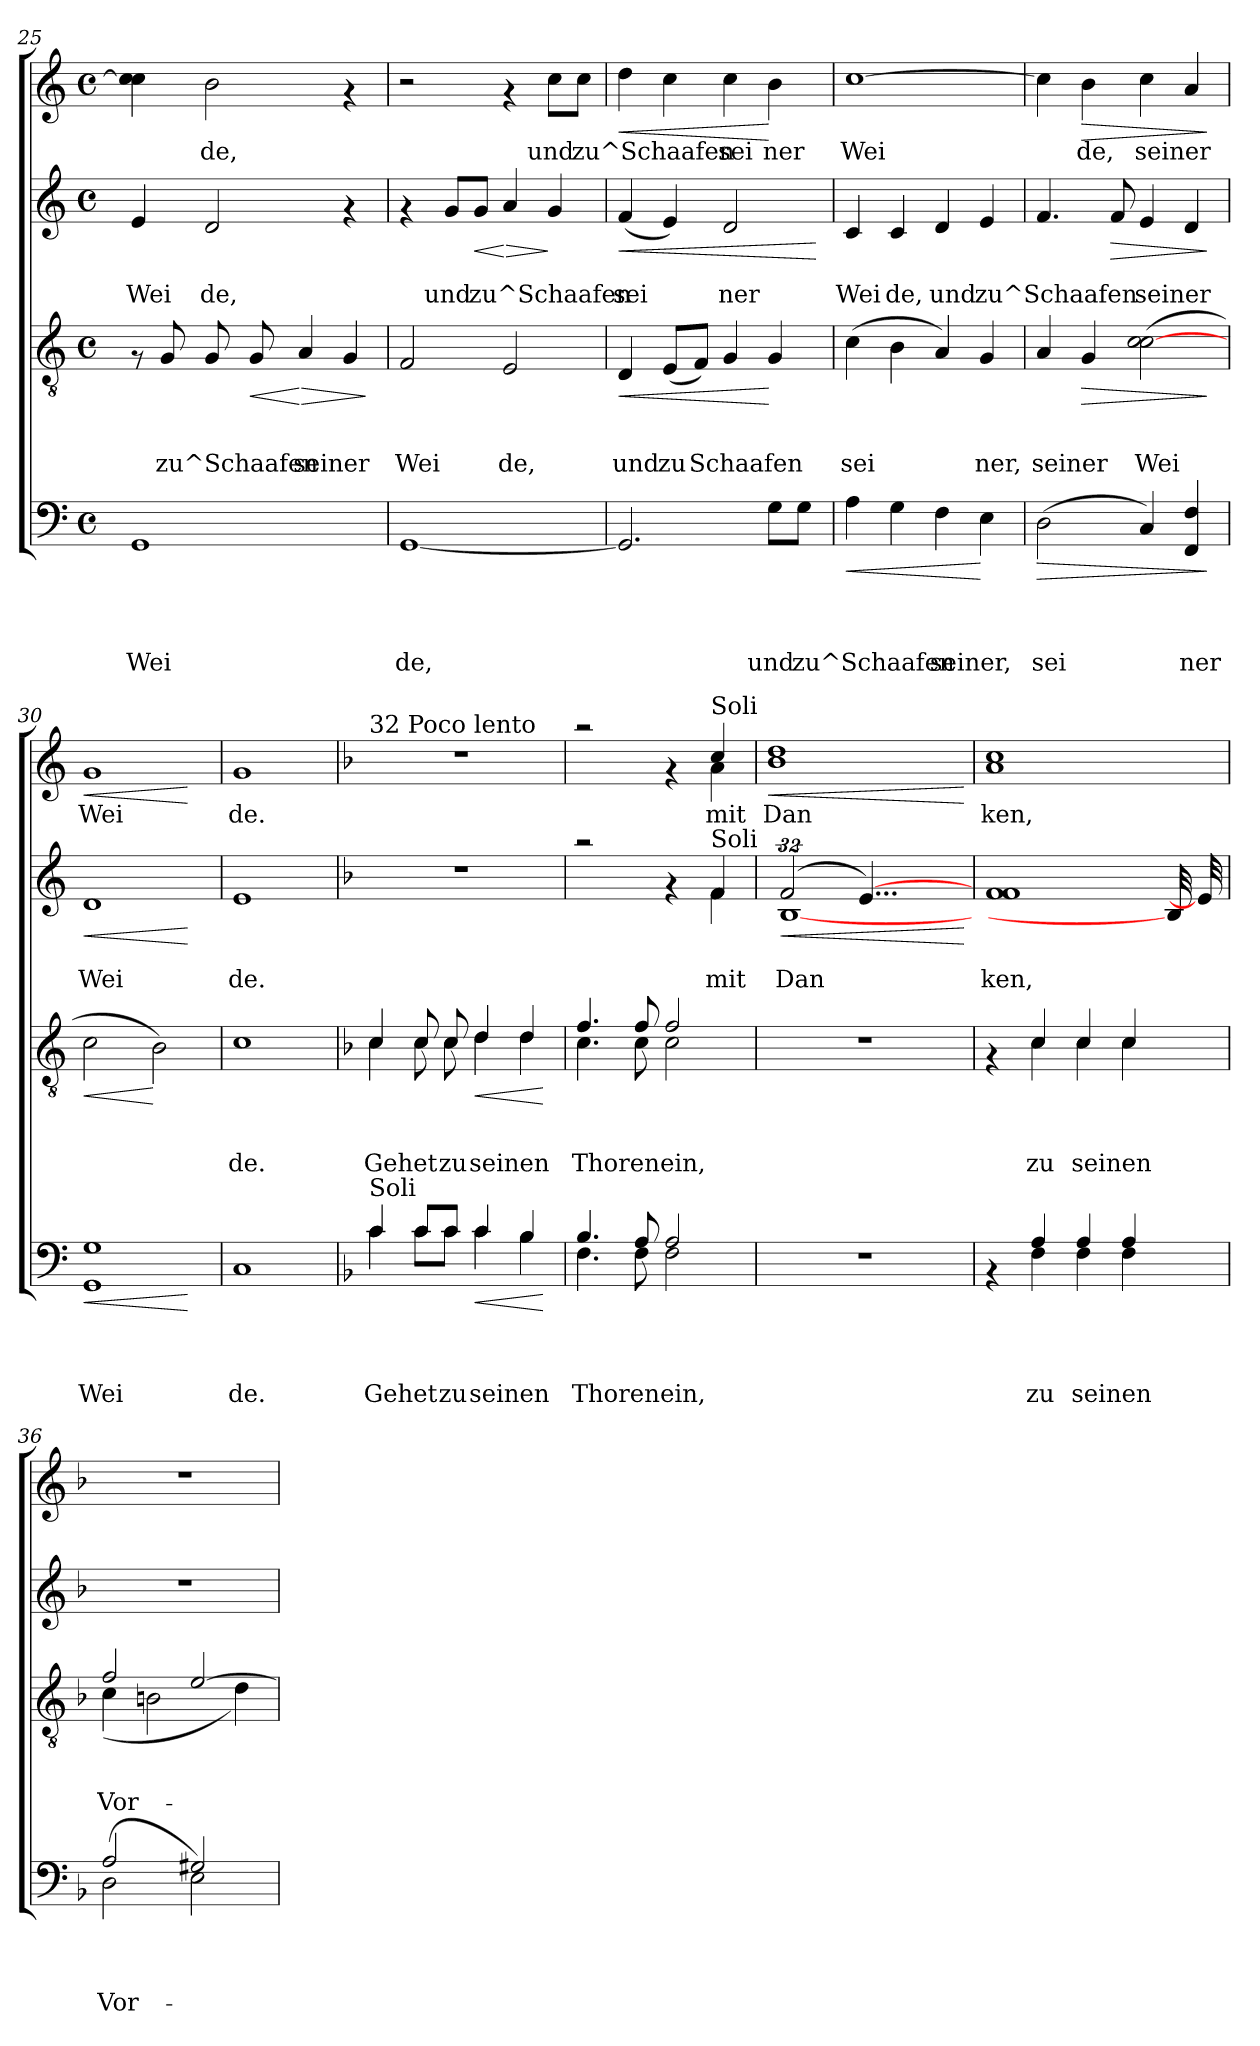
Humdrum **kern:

**kern	**text	**text	**text	**text	**dynam	**kern	**text	**text	**text	**dynam	**kern	**text	**text	**dynam	**kern	**text	**dynam
*part4	*part4	*part4	*part4	*part4	*part4	*part3	*part3	*part3	*part3	*part3	*part2	*part2	*part2	*part2	*part1	*part1	*part1
*staff4	*staff4	*staff4	*staff4	*staff4	*staff4	*staff3	*staff3	*staff3	*staff3	*staff3	*staff2	*staff2	*staff2	*staff2	*staff1	*staff1	*staff1
!!LO:PB:g=z
*clefF4	*	*	*	*	*	*clefGv2	*	*	*	*	*clefG2	*	*	*	*clefG2	*	*
*k[]	*	*	*	*	*	*k[]	*	*	*	*	*k[]	*	*	*	*k[]	*	*
*C:	*	*	*	*	*	*C:	*	*	*	*	*C:	*	*	*	*C:	*	*
*M4/4	*	*	*	*	*	*M4/4	*	*	*	*	*M4/4	*	*	*	*M4/4	*	*
*met(c)	*	*	*	*	*	*met(c)	*	*	*	*	*met(c)	*	*	*	*met(c)	*	*
=25	=25	=25	=25	=25	=25	=25	=25	=25	=25	=25	=25	=25	=25	=25	=25	=25	=25
!	!	!	!	!LO:LY:b	!	!	!	!	!	!	!	!	!LO:LY:b	!	!	!	!
1GG	.	.	.	Wei	.	8rF	.	.	.	.	4e/	.	Wei	.	4cc\] 4cc\	.	.
!	!	!	!	!	!	!	!	!	!LO:LY:b	!	!	!	!	!	!	!	!
.	.	.	.	.	.	8G/	.	.	zu^Schaafen	.	.	.	.	.	.	.	.
!	!	!	!	!	!	!	!	!	!	!	!	!	!LO:LY:b	!	!	!LO:LY:b	!
.	.	.	.	.	.	8G/	.	.	.	.	2d/	.	de,	.	2b\	-de,	.
!	!	!	!	!	!	!	!	!	!	!LO:HP:b	!	!	!	!	!	!	!
.	.	.	.	.	.	8G/	.	.	.	<	.	.	.	.	.	.	.
!	!	!	!	!	!	!	!	!	!LO:LY:b	!LO:HP:n=1:b	!	!	!	!	!	!	!
.	.	.	.	.	.	4A/	.	.	seiner	[ >	.	.	.	.	.	.	.
.	.	.	.	.	.	4G/	.	.	.	.	4rf	.	.	.	4rf	.	.
.	.	.	.	.	.	.	.	.	.	]	.	.	.	.	.	.	.
=26	=26	=26	=26	=26	=26	=26	=26	=26	=26	=26	=26	=26	=26	=26	=26	=26	=26
!	!	!	!	!LO:LY:b	!	!	!	!	!LO:LY:b	!	!	!	!	!	!	!	!
[<1GG	.	.	.	de,	.	2F/	.	.	Wei	.	4rf	.	.	.	2r	.	.
!	!	!	!	!	!	!	!	!	!	!	!	!	!LO:LY:b	!	!	!	!
.	.	.	.	.	.	.	.	.	.	.	8g/L	.	und	.	.	.	.
!	!	!	!	!	!	!	!	!	!	!	!	!	!LO:LY:b	!LO:HP:b	!	!	!
.	.	.	.	.	.	.	.	.	.	.	8g/J	.	zu^Schaafen	<	.	.	.
!	!	!	!	!	!	!	!	!	!LO:LY:b	!	!	!	!	!LO:HP:n=1:b	!	!	!
.	.	.	.	.	.	2E/	.	.	de,	.	4a/	.	.	[ >	4rf	.	.
!	!	!	!	!	!	!	!	!	!	!	!	!	!	!	!	!LO:LY:b	!
.	.	.	.	.	.	.	.	.	.	.	4g/	.	.	]	8cc\L	und	.
!	!	!	!	!	!	!	!	!	!	!	!	!	!	!	!	!LO:LY:b	!
.	.	.	.	.	.	.	.	.	.	.	.	.	.	.	8cc\J	zu^Schaafen	.
=27	=27	=27	=27	=27	=27	=27	=27	=27	=27	=27	=27	=27	=27	=27	=27	=27	=27
!	!	!	!	!	!	!	!	!	!LO:LY:b	!LO:HP:b	!	!	!LO:LY:b	!LO:HP:b	!	!	!LO:HP:b
2.GG/]	.	.	.	.	.	4D/	.	.	und	<	(<4f/	.	sei	<	4dd\	.	<
!	!	!	!	!	!	!	!	!	!LO:LY:b	!	!	!	!	!	!	!	!
.	.	.	.	.	.	(<8E/L	.	.	zu	.	4e/)	.	.	.	4cc\	.	.
!	!	!	!	!	!	!	!	!	!LO:LY:b	!	!	!	!	!	!	!	!
.	.	.	.	.	.	8F/J)	.	.	Schaafen	.	.	.	.	.	.	.	.
!	!	!	!	!	!	!	!	!	!	!	!	!	!LO:LY:b	!	!	!LO:LY:b	!
.	.	.	.	.	.	4G/	.	.	.	.	2d/	.	ner	.	4cc\	sei	.
!	!	!	!	!LO:LY:b	!	!	!	!	!	!	!	!	!	!	!	!LO:LY:b	!
8G\L	.	.	.	und	.	4G/	.	.	.	[	.	.	.	.	4b\	ner	[
!	!	!	!	!LO:LY:b	!	!	!	!	!	!	!	!	!	!	!	!	!
8G\J	.	.	.	zu^Schaafen	.	.	.	.	.	.	.	.	.	.	.	.	.
.	.	.	.	.	.	.	.	.	.	.	.	.	.	[	.	.	.
=28	=28	=28	=28	=28	=28	=28	=28	=28	=28	=28	=28	=28	=28	=28	=28	=28	=28
!	!	!	!	!	!LO:HP:b	!	!	!	!LO:LY:b	!	!	!	!LO:LY:b	!	!	!LO:LY:b	!
4A\	.	.	.	.	<	(>4c\	.	.	sei	.	4c/	.	Wei	.	[>1cc	Wei	.
!	!	!	!	!	!	!	!	!	!	!	!	!	!LO:LY:b	!	!	!	!
4G\	.	.	.	.	.	4B\	.	.	.	.	4c/	.	de,	.	.	.	.
!	!	!	!	!LO:LY:b	!	!	!	!	!	!	!	!	!LO:LY:b	!	!	!	!
4F\	.	.	.	seiner,	.	4A/)	.	.	.	.	4d/	.	und	.	.	.	.
!	!	!	!	!	!	!	!	!	!LO:LY:b	!	!	!	!LO:LY:b	!	!	!	!
4E\	.	.	.	.	[	4G/	.	.	ner,	.	4e/	.	zu^Schaafen	.	.	.	.
=29	=29	=29	=29	=29	=29	=29	=29	=29	=29	=29	=29	=29	=29	=29	=29	=29	=29
!	!	!	!	!LO:LY:b	!LO:HP:b	!	!	!	!LO:LY:b	!	!	!	!	!	!	!	!
(>2D\	.	.	.	sei	>	4A/	.	.	seiner	.	4.f/	.	.	.	4cc\]	.	.
!	!	!	!	!	!	!	!	!	!	!LO:HP:b	!	!	!	!	!	!LO:LY:b	!LO:HP:b
.	.	.	.	.	.	4G/	.	.	.	>	.	.	.	.	4b\	de,	>
!	!	!	!	!	!	!	!	!	!	!	!	!	!	!LO:HP:b	!	!	!
.	.	.	.	.	.	.	.	.	.	.	8f/	.	.	>	.	.	.
!	!	!	!	!	!	!	!	!	!LO:LY:b	!	!	!	!LO:LY:b	!	!	!LO:LY:b	!
4C/)	.	.	.	.	.	(>2c\ [>2c\	.	.	Wei	.	4e/	.	seiner	.	4cc\	seiner	.
!	!	!	!	!LO:LY:b	!	!	!	!	!	!	!	!	!	!	!	!	!
4FF/ 4F/	.	.	.	ner	.	.	.	.	.	.	4d/	.	.	.	4a/	.	.
.	.	.	.	.	]	.	.	.	.	]	.	.	.	]	.	.	]
=30	=30	=30	=30	=30	=30	=30	=30	=30	=30	=30	=30	=30	=30	=30	=30	=30	=30
!	!	!	!	!LO:LY:b	!LO:HP:b	!	!	!	!	!LO:HP:b	!	!	!LO:LY:b	!LO:HP:b	!	!LO:LY:b	!LO:HP:b
1GG 1G	.	.	.	Wei	<	2c\	.	.	.	<	1d	.	Wei	<	1g	Wei	<
.	.	.	.	.	.	2B\)	.	.	.	[	.	.	.	.	.	.	.
.	.	.	.	.	[	.	.	.	.	.	.	.	.	[	.	.	[
=31	=31	=31	=31	=31	=31	=31	=31	=31	=31	=31	=31	=31	=31	=31	=31	=31	=31
!	!	!	!	!LO:LY:b	!	!	!	!	!LO:LY:b	!	!	!	!LO:LY:b	!	!	!LO:LY:b	!
1C	.	.	.	de.	.	1c	.	.	de.	.	1e	.	de.	.	1g	de.	.
!!LO:LB:g=z
=32	=32	=32	=32	=32	=32	=32	=32	=32	=32	=32	=32	=32	=32	=32	=32	=32	=32
*k[b-]	*	*	*	*	*	*k[b-]	*	*	*	*	*k[b-]	*	*	*	*k[b-]	*	*
*F:	*	*	*	*	*	*F:	*	*	*	*	*F:	*	*	*	*F:	*	*
*^	*	*	*	*	*	*	*	*	*	*	*	*	*	*	*	*	*
!	!	!	!	!	!	!	!	!	!	!	!	!	!	!	!	!LO:TX:a:t=32 Poco lento	!	!
!	!	!	!	!	!	!	!LO:TX:a:t=Soli	!	!	!	!	!	!	!	!	!	!	!
!LO:TX:a:t=Soli	!	!	!	!	!	!	!	!	!	!	!	!	!	!	!	!	!	!
!	!	!	!	!	!LO:LY:b	!	!	!	!	!LO:LY:b	!	!	!	!	!	!	!	!
*	*	*	*	*	*	*	*^	*	*	*	*	*	*	*	*	*	*	*
4c/	4c\	.	.	.	Gehet	.	4c/	4c\	.	.	Gehet	.	1r	.	.	.	1r	.	.
8c/L	8c\L	.	.	.	.	.	8c/	8c\	.	.	.	.	.	.	.	.	.	.	.
!	!	!	!	!	!LO:LY:b	!	!	!	!	!	!LO:LY:b	!	!	!	!	!	!	!	!
8c/J	8c\J	.	.	.	zu	.	8c/	8c\	.	.	zu	.	.	.	.	.	.	.	.
!	!	!	!	!	!LO:LY:b	!LO:HP:b	!	!	!	!	!LO:LY:b	!LO:HP:b	!	!	!	!	!	!	!
4c/	4c\	.	.	.	seinen	<	4d/	4d\	.	.	seinen	<	.	.	.	.	.	.	.
4B-/	4B-\	.	.	.	.	.	4d/	4d\	.	.	.	.	.	.	.	.	.	.	.
*v	*v	*	*	*	*	*	*	*	*	*	*	*	*	*	*	*	*	*	*
*	*	*	*	*	*	*v	*v	*	*	*	*	*	*	*	*	*	*	*
.	.	.	.	.	[	.	.	.	.	[	.	.	.	.	.	.	.
=33	=33	=33	=33	=33	=33	=33	=33	=33	=33	=33	=33	=33	=33	=33	=33	=33	=33
*^	*	*	*	*	*	*	*	*	*	*	*	*	*	*	*	*	*
!	!	!	!	!	!LO:LY:b	!	!	!	!	!LO:LY:b	!	!	!	!	!	!	!	!
*	*	*	*	*	*	*	*^	*	*	*	*	*^	*	*	*	*^	*	*
4.B-/	4.F\	.	.	.	Thoren	.	4.f/	4.c\	.	.	Thoren	.	2raa	2.ryy	.	.	.	2raa	2.ryy	.	.
8A/	8F\	.	.	.	.	.	8f/	8c\	.	.	.	.	.	.	.	.	.	.	.	.	.
!	!	!	!	!	!LO:LY:b	!	!	!	!	!	!LO:LY:b	!	!	!	!	!	!	!	!	!	!
2A/	2F\	.	.	.	ein,	.	2c\	2f/	.	.	ein,	.	4rf	.	.	.	.	4rf	.	.	.
!	!	!	!	!	!	!	!	!	!	!	!	!	!	!	!	!	!	!LO:TX:a:t=Soli	!	!	!
!	!	!	!	!	!	!	!	!	!	!	!	!	!LO:TX:a:t=Soli	!	!	!	!	!	!	!	!
!	!	!	!	!	!	!	!	!	!	!	!	!	!	!	!	!LO:LY:b	!	!	!	!LO:LY:b	!
.	.	.	.	.	.	.	.	.	.	.	.	.	4f/	4f\	.	mit	.	4cc/	4a\	mit	.
*v	*v	*	*	*	*	*	*	*	*	*	*	*	*	*	*	*	*	*	*	*	*
*	*	*	*	*	*	*v	*v	*	*	*	*	*	*	*	*	*	*	*	*	*
=34	=34	=34	=34	=34	=34	=34	=34	=34	=34	=34	=34	=34	=34	=34	=34	=34	=34	=34	=34
*	*	*	*	*	*	*	*	*	*	*	*	*^	*	*	*	*	*	*	*
!	!	!	!	!	!	!	!	!	!	!	!	!	!	!	!	!	!	!	!LO:LY:b	!LO:HP:b
!	!	!	!	!	!	!	!	!	!	!	!	!	!	!	!	!	!	!	!	!LO:HP:n=1:b
*	*	*	*	*	*	*	*	*	*	*	*	*	*	*	*	*	*v	*v	*	*
1r	.	.	.	.	.	1r	.	.	.	.	2ryy	32ryy	32ryy	.	.	.	1b- 1dd	Dan	< >
!	!	!	!	!	!	!	!	!	!	!	!	!	!	!	!LO:LY:b	!LO:HP:b	!	!	!
!	!	!	!	!	!	!	!	!	!	!	!	!	!	!	!	!LO:HP:n=1:b	!	!	!
.	.	.	.	.	.	.	.	.	.	.	.	[32%31B-	(2f/	.	Dan	< >	.	.	.
.	.	.	.	.	.	.	.	.	.	.	16ryy	.	.	.	.	.	.	.	.
.	.	.	.	.	.	.	.	.	.	.	.	.	[4...e/)	.	.	.	.	.	.
.	.	.	.	.	.	.	.	.	.	.	16ryy	.	.	.	.	.	.	.	.
.	.	.	.	.	.	.	.	.	.	.	4ryy	.	.	.	.	.	.	.	.
.	.	.	.	.	.	.	.	.	.	.	16.ryy	.	.	.	.	.	.	.	.
.	.	.	.	.	.	.	.	.	.	.	32ryy	.	.	.	.	.	.	.	.
*	*	*	*	*	*	*	*	*	*	*	*v	*v	*v	*	*	*	*	*	*
.	.	.	.	.	.	.	.	.	.	.	.	.	.	[ ]	.	.	[
=35	=35	=35	=35	=35	=35	=35	=35	=35	=35	=35	=35	=35	=35	=35	=35	=35	=35
*^	*	*	*	*	*	*^	*	*	*	*	*	*	*	*	*	*	*
!	!	!	!	!	!	!	!	!	!	!	!	!	!	!	!LO:LY:b	!	!	!LO:LY:b	!
4rAA	4ryy	.	.	.	.	.	4rF	4ryy	.	.	.	.	1f 1f	.	ken,	.	1a 1cc	ken,	.
!	!	!	!	!	!LO:LY:b	!	!	!	!	!	!LO:LY:b	!	!	!	!	!	!	!	!
4A/	4F\	.	.	.	zu	.	4c/	4c\	.	.	zu	.	.	.	.	.	.	.	.
!	!	!	!	!	!LO:LY:b	!	!	!	!	!	!LO:LY:b	!	!	!	!	!	!	!	!
4A/	4F\	.	.	.	seinen	.	4c/	4c\	.	.	seinen	.	.	.	.	.	.	.	.
4A/	4F\	.	.	.	.	.	4c/	4c\	.	.	.	.	.	.	.	.	.	.	.
16ryy	16ryy	.	.	.	.	.	16ryy	16ryy	.	.	.	.	32B-]	.	.	.	16ryy	.	]
.	.	.	.	.	.	.	.	.	.	.	.	.	32e/]	.	.	.	.	.	.
=36	=36	=36	=36	=36	=36	=36	=36	=36	=36	=36	=36	=36	=36	=36	=36	=36	=36	=36	=36
!	!	!	!	!	!LO:LY:b	!	!	!	!	!	!LO:LY:b	!	!	!	!	!	!	!	!
(<2D\	2A/	.	.	.	Vor-	.	2f/	(<4c\	.	.	Vor-	.	1r	.	.	.	1r	.	.
.	.	.	.	.	.	.	.	2Bn\	.	.	.	.	.	.	.	.	.	.	.
2G#X/	2E\)	.	.	.	.	.	[>2e/	.	.	.	.	.	.	.	.	.	.	.	.
.	.	.	.	.	.	.	.	4d\)	.	.	.	.	.	.	.	.	.	.	.
*v	*v	*	*	*	*	*	*	*	*	*	*	*	*	*	*	*	*	*	*
*	*	*	*	*	*	*v	*v	*	*	*	*	*	*	*	*	*	*	*
=	=	=	=	=	=	=	=	=	=	=	=	=	=	=	=	=	=
*-	*-	*-	*-	*-	*-	*-	*-	*-	*-	*-	*-	*-	*-	*-	*-	*-	*-
